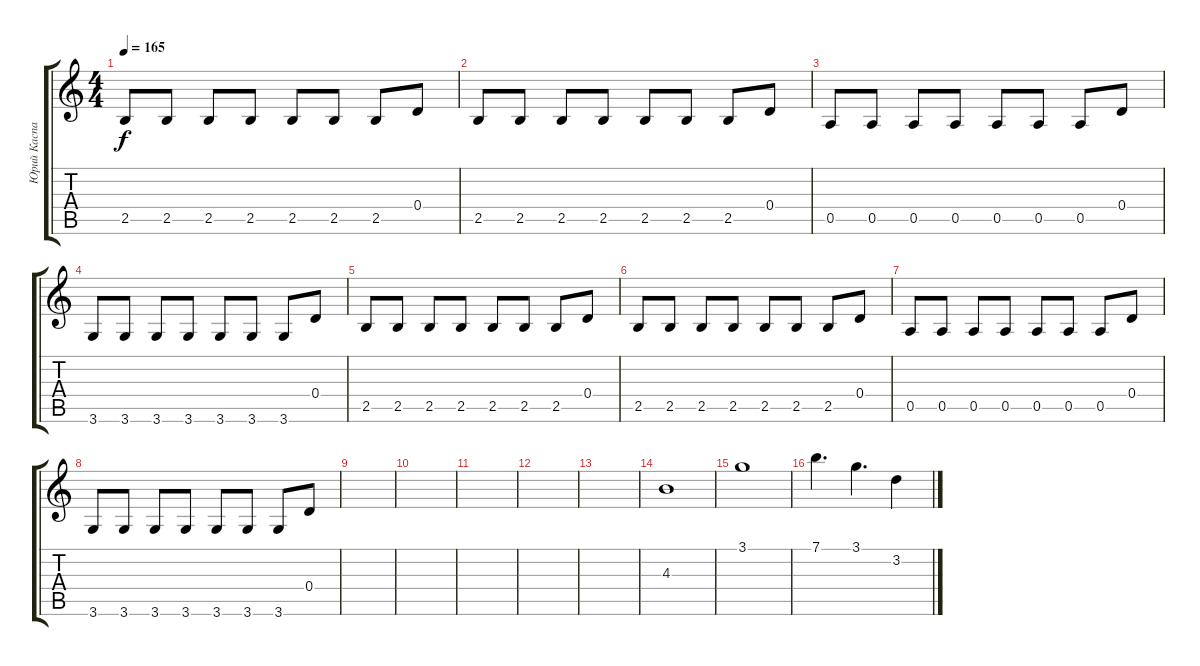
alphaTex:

\track ("Юрий Каспарян" "Юрий Каспа") {instrument overdrivenguitar}
\staff {score tabs}
\tuning (E4 B3 G3 D3 A2 E2) {hide}
\ts (4 4)
\tempo 165
\clef g2
\ks c
2.5.8{dy f} 2.5.8 2.5.8 2.5.8 2.5.8 2.5.8 2.5.8 0.4.8 |
2.5.8 2.5.8 2.5.8 2.5.8 2.5.8 2.5.8 2.5.8 0.4.8 |
0.5.8 0.5.8 0.5.8 0.5.8 0.5.8 0.5.8 0.5.8 0.4.8 |
3.6.8 3.6.8 3.6.8 3.6.8 3.6.8 3.6.8 3.6.8 0.4.8 |
2.5.8 2.5.8 2.5.8 2.5.8 2.5.8 2.5.8 2.5.8 0.4.8 |
2.5.8 2.5.8 2.5.8 2.5.8 2.5.8 2.5.8 2.5.8 0.4.8 |
0.5.8 0.5.8 0.5.8 0.5.8 0.5.8 0.5.8 0.5.8 0.4.8 |
3.6.8 3.6.8 3.6.8 3.6.8 3.6.8 3.6.8 3.6.8 0.4.8 |
|
|
|
|
|
4.3.1 |
3.1.1 |
7.1.4{d} 3.1.4{d} 3.2.4
